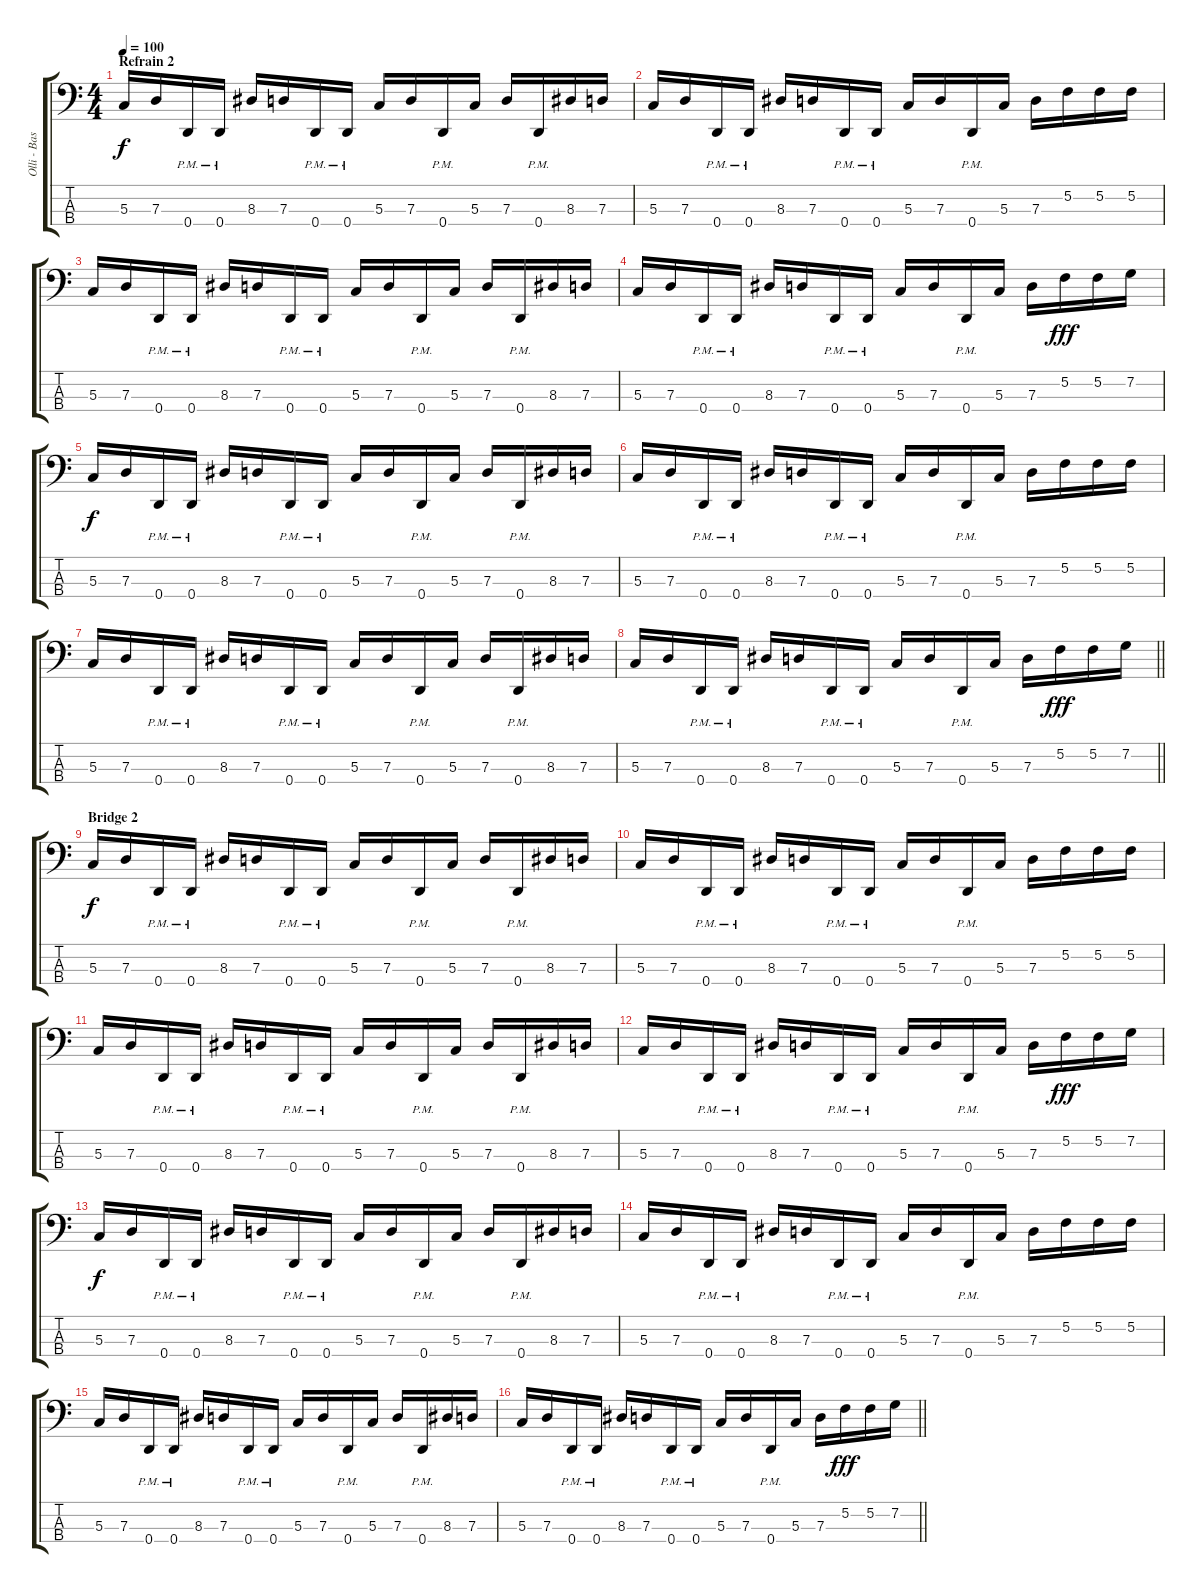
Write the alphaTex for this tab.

\track ("Olli - Bass" "Olli - Bas") {instrument synthbass2}
\staff {score tabs}
\tuning (F2 C2 G1 D1) {hide}
\ts (4 4)
\section ("" "Refrain 2")
\tempo 100
\clef f4
\ks c
5.3.16{dy f} 7.3.16 0.4{pm}.16 0.4{pm}.16 8.3.16 7.3.16 0.4{pm}.16 0.4{pm}.16 5.3.16 7.3.16 0.4{pm}.16 5.3.16 7.3.16 0.4{pm}.16 8.3.16 7.3.16 |
5.3.16 7.3.16 0.4{pm}.16 0.4{pm}.16 8.3.16 7.3.16 0.4{pm}.16 0.4{pm}.16 5.3.16 7.3.16 0.4{pm}.16 5.3.16 7.3.16 5.2.16 5.2.16 5.2.16 |
5.3.16 7.3.16 0.4{pm}.16 0.4{pm}.16 8.3.16 7.3.16 0.4{pm}.16 0.4{pm}.16 5.3.16 7.3.16 0.4{pm}.16 5.3.16 7.3.16 0.4{pm}.16 8.3.16 7.3.16 |
5.3.16 7.3.16 0.4{pm}.16 0.4{pm}.16 8.3.16 7.3.16 0.4{pm}.16 0.4{pm}.16 5.3.16 7.3.16 0.4{pm}.16 5.3.16 7.3.16 5.2.16{dy fff} 5.2.16 7.2.16 |
5.3.16{dy f} 7.3.16 0.4{pm}.16 0.4{pm}.16 8.3.16 7.3.16 0.4{pm}.16 0.4{pm}.16 5.3.16 7.3.16 0.4{pm}.16 5.3.16 7.3.16 0.4{pm}.16 8.3.16 7.3.16 |
5.3.16 7.3.16 0.4{pm}.16 0.4{pm}.16 8.3.16 7.3.16 0.4{pm}.16 0.4{pm}.16 5.3.16 7.3.16 0.4{pm}.16 5.3.16 7.3.16 5.2.16 5.2.16 5.2.16 |
5.3.16 7.3.16 0.4{pm}.16 0.4{pm}.16 8.3.16 7.3.16 0.4{pm}.16 0.4{pm}.16 5.3.16 7.3.16 0.4{pm}.16 5.3.16 7.3.16 0.4{pm}.16 8.3.16 7.3.16 |
\barLineRight lightlight
5.3.16 7.3.16 0.4{pm}.16 0.4{pm}.16 8.3.16 7.3.16 0.4{pm}.16 0.4{pm}.16 5.3.16 7.3.16 0.4{pm}.16 5.3.16 7.3.16 5.2.16{dy fff} 5.2.16 7.2.16 |
\section ("" "Bridge 2")
5.3.16{dy f} 7.3.16 0.4{pm}.16 0.4{pm}.16 8.3.16 7.3.16 0.4{pm}.16 0.4{pm}.16 5.3.16 7.3.16 0.4{pm}.16 5.3.16 7.3.16 0.4{pm}.16 8.3.16 7.3.16 |
5.3.16 7.3.16 0.4{pm}.16 0.4{pm}.16 8.3.16 7.3.16 0.4{pm}.16 0.4{pm}.16 5.3.16 7.3.16 0.4{pm}.16 5.3.16 7.3.16 5.2.16 5.2.16 5.2.16 |
5.3.16 7.3.16 0.4{pm}.16 0.4{pm}.16 8.3.16 7.3.16 0.4{pm}.16 0.4{pm}.16 5.3.16 7.3.16 0.4{pm}.16 5.3.16 7.3.16 0.4{pm}.16 8.3.16 7.3.16 |
5.3.16 7.3.16 0.4{pm}.16 0.4{pm}.16 8.3.16 7.3.16 0.4{pm}.16 0.4{pm}.16 5.3.16 7.3.16 0.4{pm}.16 5.3.16 7.3.16 5.2.16{dy fff} 5.2.16 7.2.16 |
5.3.16{dy f} 7.3.16 0.4{pm}.16 0.4{pm}.16 8.3.16 7.3.16 0.4{pm}.16 0.4{pm}.16 5.3.16 7.3.16 0.4{pm}.16 5.3.16 7.3.16 0.4{pm}.16 8.3.16 7.3.16 |
5.3.16 7.3.16 0.4{pm}.16 0.4{pm}.16 8.3.16 7.3.16 0.4{pm}.16 0.4{pm}.16 5.3.16 7.3.16 0.4{pm}.16 5.3.16 7.3.16 5.2.16 5.2.16 5.2.16 |
5.3.16 7.3.16 0.4{pm}.16 0.4{pm}.16 8.3.16 7.3.16 0.4{pm}.16 0.4{pm}.16 5.3.16 7.3.16 0.4{pm}.16 5.3.16 7.3.16 0.4{pm}.16 8.3.16 7.3.16 |
\barLineRight lightlight
5.3.16 7.3.16 0.4{pm}.16 0.4{pm}.16 8.3.16 7.3.16 0.4{pm}.16 0.4{pm}.16 5.3.16 7.3.16 0.4{pm}.16 5.3.16 7.3.16 5.2.16{dy fff} 5.2.16 7.2.16
